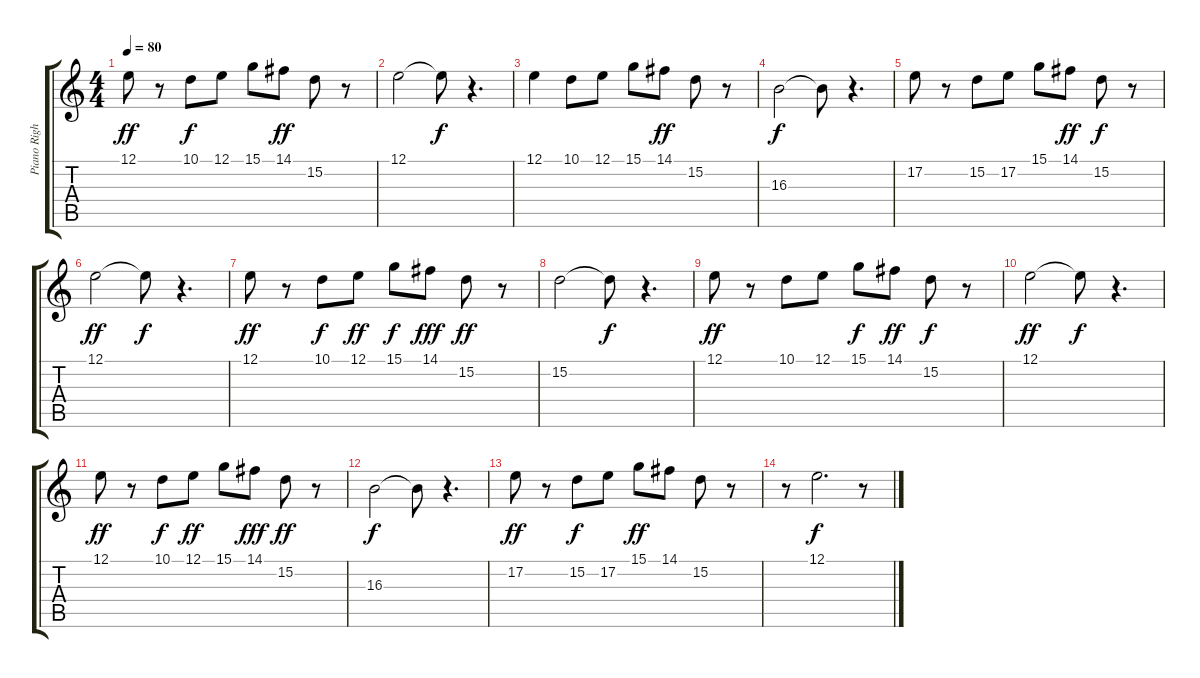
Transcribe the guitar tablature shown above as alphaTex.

\track ("Piano Right" "Piano Righ") {instrument electricpiano2}
\staff {score tabs}
\tuning (E4 B3 G3 D3 A2 E2) {hide}
\ts (4 4)
\tempo 80
\clef g2
\ks c
12.1.8{dy ff} r.8 10.1.8{dy f} 12.1.8 15.1.8 14.1.8{dy ff} 15.2.8 r.8 |
12.1.2 12.1{t}.8{dy f} r.4{d} |
12.1.4 10.1.8 12.1.8 15.1.8 14.1.8{dy ff} 15.2.8 r.8 |
16.3.2{dy f} 16.3{t}.8 r.4{d} |
17.2.8 r.8 15.2.8 17.2.8 15.1.8 14.1.8{dy ff} 15.2.8{dy f} r.8 |
12.1.2{dy ff} 12.1{t}.8{dy f} r.4{d} |
12.1.8{dy ff} r.8 10.1.8{dy f} 12.1.8{dy ff} 15.1.8{dy f} 14.1.8{dy fff} 15.2.8{dy ff} r.8 |
15.2.2 15.2{t}.8{dy f} r.4{d} |
12.1.8{dy ff} r.8 10.1.8 12.1.8 15.1.8{dy f} 14.1.8{dy ff} 15.2.8{dy f} r.8 |
12.1.2{dy ff} 12.1{t}.8{dy f} r.4{d} |
12.1.8{dy ff} r.8 10.1.8{dy f} 12.1.8{dy ff} 15.1.8 14.1.8{dy fff} 15.2.8{dy ff} r.8 |
16.3.2{dy f} 16.3{t}.8 r.4{d} |
17.2.8{dy ff} r.8 15.2.8{dy f} 17.2.8 15.1.8{dy ff} 14.1.8 15.2.8 r.8 |
r.8 12.1.2{d dy f} r.8
